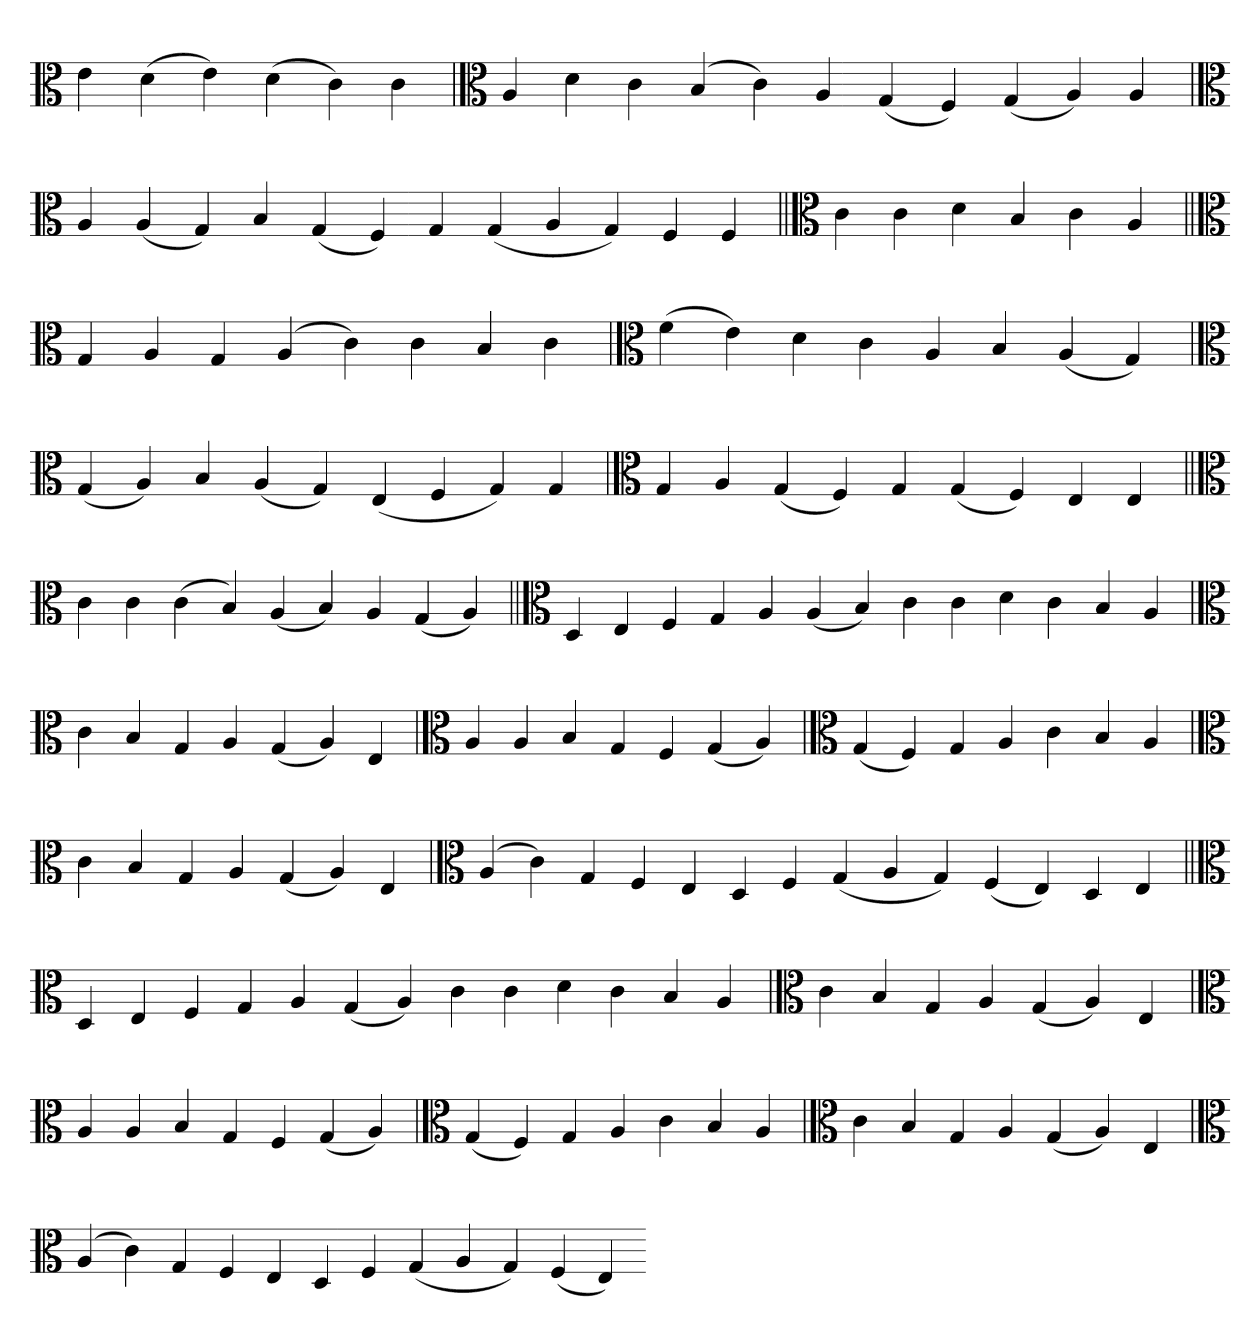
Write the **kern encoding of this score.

**kern
*part1
*staff1
*clefC3
=
4e
(4d
4e)
(4d
4c)
4c
='
*clefC3
4A
4d
4c
(4B
4c)
4A
(4G
4F)
(4G
4A)
4A
=`
*clefC3
4A
(4A
4G)
4B
(4G
4F)
4G
(4G
4A
4G)
4F
4F
=||
*clefC3
4c
4c
4d
4B
4c
4A
=||
*clefC3
4G
4A
4G
(4A
4c)
4c
4B
4c
=`
*clefC3
(4f
4e)
4d
4c
4A
4B
(4A
4G)
='
*clefC3
(4G
4A)
4B
(4A
4G)
(4E
4F
4G)
4G
=`
*clefC3
4G
4A
(4G
4F)
4G
(4G
4F)
4E
4E
=||
*clefC3
4c
4c
(4c
4B)
(4A
4B)
4A
(4G
4A)
=||
*clefC3
4D
4E
4F
4G
4A
(4A
4B)
4c
4c
4d
4c
4B
4A
='
*clefC3
4c
4B
4G
4A
(4G
4A)
4E
=`
*clefC3
4A
4A
4B
4G
4F
(4G
4A)
=
*clefC3
(4G
4F)
4G
4A
4c
4B
4A
=`
*clefC3
4c
4B
4G
4A
(4G
4A)
4E
='
*clefC3
(4A
4c)
4G
4F
4E
4D
4F
(4G
4A
4G)
(4F
4E)
4D
4E
=||
*clefC3
4D
4E
4F
4G
4A
(4G
4A)
4c
4c
4d
4c
4B
4A
='
*clefC3
4c
4B
4G
4A
(4G
4A)
4E
=`
*clefC3
4A
4A
4B
4G
4F
(4G
4A)
=
*clefC3
(4G
4F)
4G
4A
4c
4B
4A
=`
*clefC3
4c
4B
4G
4A
(4G
4A)
4E
='
*clefC3
(4A
4c)
4G
4F
4E
4D
4F
(4G
4A
4G)
(4F
4E)
=-
*-
